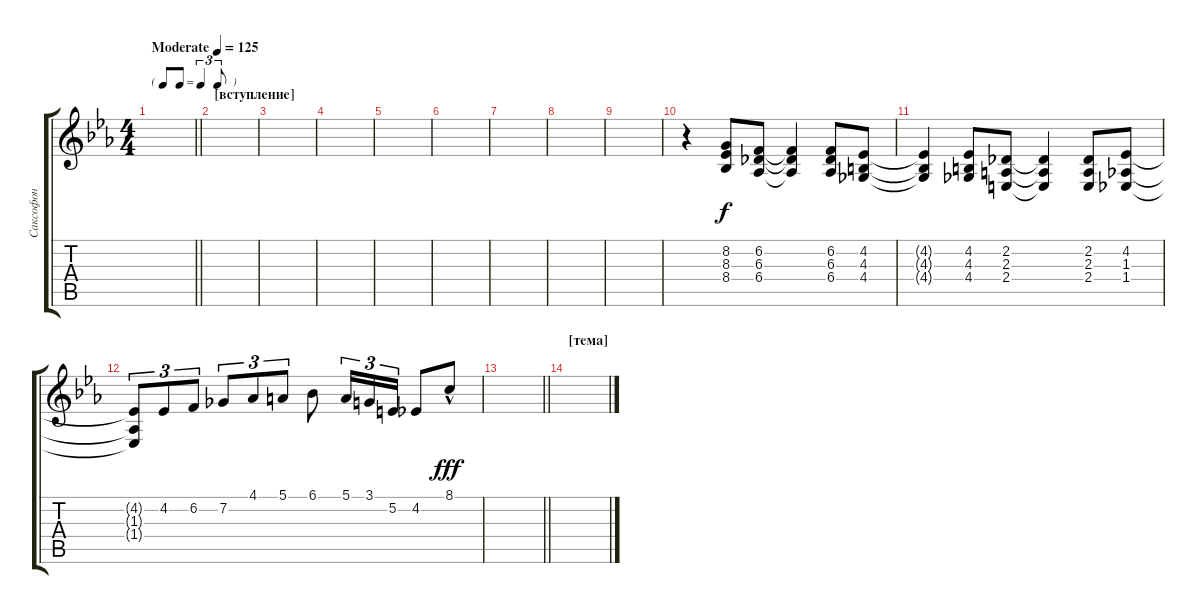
\track ("Саксофон" "Саксофон") {instrument tenorsax}
\staff {score tabs}
\tuning (E4 B3 G3 D3 A2 E2) {hide}
\ts (4 4)
\tf triplet8th
\tempo (125 "Moderate")
\clef g2
\barLineRight lightlight
\ks eb
|
\section ("" "[вступление]")
|
|
|
|
|
|
|
|
r.4 (8.2 8.3 8.4).8 (6.2 6.3 6.4).8 (6.2{t} 6.3{t} 6.4{t}).4 (6.2 6.3 6.4).8 (4.2 4.3 4.4).8 |
(4.2{t} 4.3{t} 4.4{t}).4 (4.2 4.3 4.4).8 (2.2 2.3 2.4).8 (2.2{t} 2.3{t} 2.4{t}).4 (2.2 2.3 2.4).8 (4.2 1.3 1.4).8 |
(4.2{t} 1.3{t} 1.4{t}).8{tu (3 2)} 4.2.8{tu (3 2)} 6.2.8{tu (3 2)} 7.2.8{tu (3 2)} 4.1.8{tu (3 2)} 5.1.8{tu (3 2)} 6.1.8 5.1.16{tu (3 2)} 3.1.16{tu (3 2)} 5.2.16{tu (3 2)} 4.2.8 8.1{hac}.8{dy fff} |
\barLineRight lightlight
|
\section ("" "[тема]")
